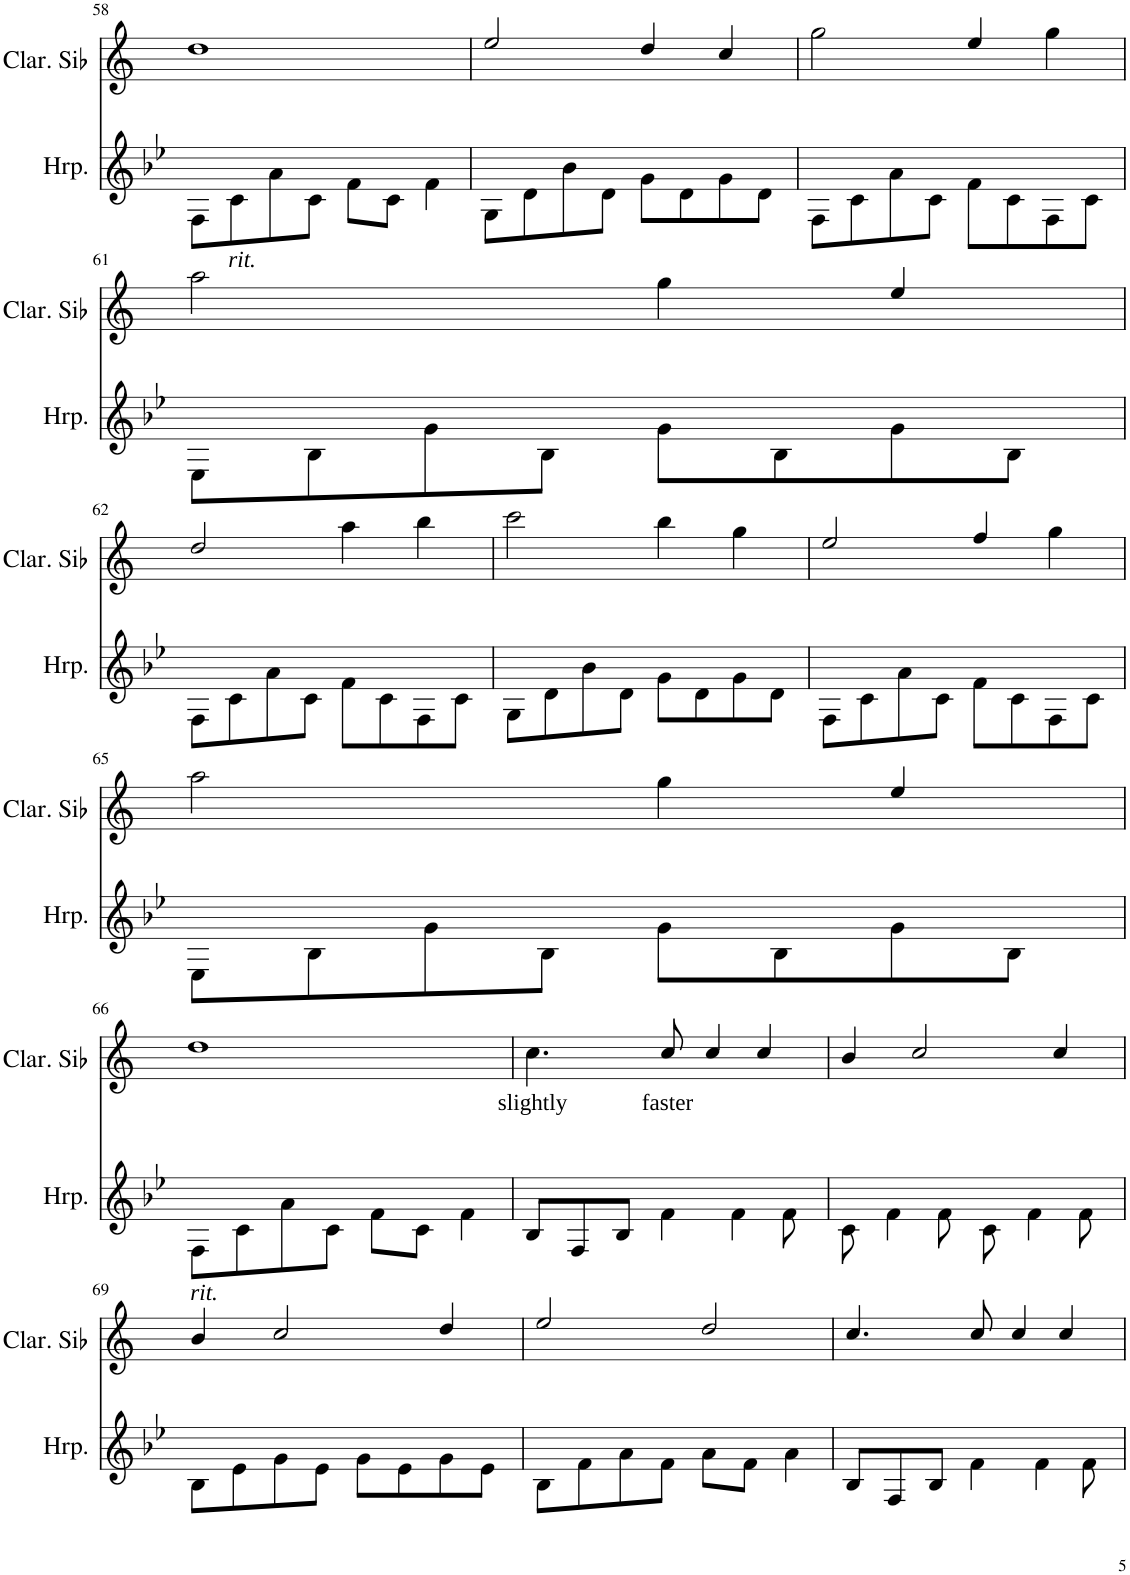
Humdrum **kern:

**kern	**kern	**text
*part2	*part1	*part1
*staff2	*staff1	*staff1
*I"Harpe	*I"Clarinette en Sib	*
*I'Hrp.	*I'Clar. Sib	*
!!LO:PB:g=z
*clefG2	*clefG2	*
*	*Trd1c2	*
*k[b-e-]	*k[]	*
*M4/4	*M4/4	*
=58	=58	=58
8F\L	1dd	.
!LO:TX:b:i:t=rit.	!	!
8c\	.	.
8a\	.	.
8c\J	.	.
8f\L	.	.
8c\J	.	.
4f\	.	.
=59	=59	=59
8G\L	2ee/	.
8d\	.	.
8b-\	.	.
8d\J	.	.
8g\L	4dd/	.
8d\	.	.
8g\	4cc/	.
8d\J	.	.
=60	=60	=60
8F\L	2gg\	.
8c\	.	.
8a\	.	.
8c\J	.	.
8f\L	4ee/	.
8c\	.	.
8F\	4gg\	.
8c\J	.	.
!!LO:LB:g=z
=61	=61	=61
8E-\L	2aa\	.
8B-\	.	.
8g\	.	.
8B-\J	.	.
8g\L	4gg\	.
8B-\	.	.
8g\	4ee/	.
8B-\J	.	.
!!LO:LB:g=z
=62	=62	=62
8F\L	2dd/	.
8c\	.	.
8a\	.	.
8c\J	.	.
8f\L	4aa\	.
8c\	.	.
8F\	4bb\	.
8c\J	.	.
=63	=63	=63
8G\L	2ccc\	.
8d\	.	.
8b-\	.	.
8d\J	.	.
8g\L	4bb\	.
8d\	.	.
8g\	4gg\	.
8d\J	.	.
=64	=64	=64
8F\L	2ee/	.
8c\	.	.
8a\	.	.
8c\J	.	.
8f\L	4ff/	.
8c\	.	.
8F\	4gg\	.
8c\J	.	.
!!LO:LB:g=z
=65	=65	=65
8E-\L	2aa\	.
8B-\	.	.
8g\	.	.
8B-\J	.	.
8g\L	4gg\	.
8B-\	.	.
8g\	4ee/	.
8B-\J	.	.
!!LO:LB:g=z
=66	=66	=66
!LO:TX:b:i:t=rit.	!	!
8F\L	1dd	.
8c\	.	.
8a\	.	.
8c\J	.	.
8f\L	.	.
8c\J	.	.
4f\	.	.
=67	=67	=67
!	!	!LO:LY:b
8B-/L	4.cc\	slightly
8F/	.	.
8B-/J	.	.
!	!	!LO:LY:b
4f\	8cc/	faster
.	4cc/	.
4f\	.	.
.	4cc/	.
8f\	.	.
=68	=68	=68
8c\	4b/	.
4f\	.	.
.	2cc/	.
8f\	.	.
8c\	.	.
4f\	.	.
.	4cc/	.
8f\	.	.
!!LO:LB:g=z
=69	=69	=69
8B-\L	4b/	.
8e-\	.	.
8g\	2cc/	.
8e-\J	.	.
8g\L	.	.
8e-\	.	.
8g\	4dd/	.
8e-\J	.	.
=70	=70	=70
8B-\L	2ee/	.
8f\	.	.
8a\	.	.
8f\J	.	.
8a\L	2dd/	.
8f\J	.	.
4a\	.	.
=71	=71	=71
8B-/L	4.cc/	.
8F/	.	.
8B-/J	.	.
4f\	8cc/	.
.	4cc/	.
4f\	.	.
.	4cc/	.
8f\	.	.
=	=	=
*-	*-	*-
